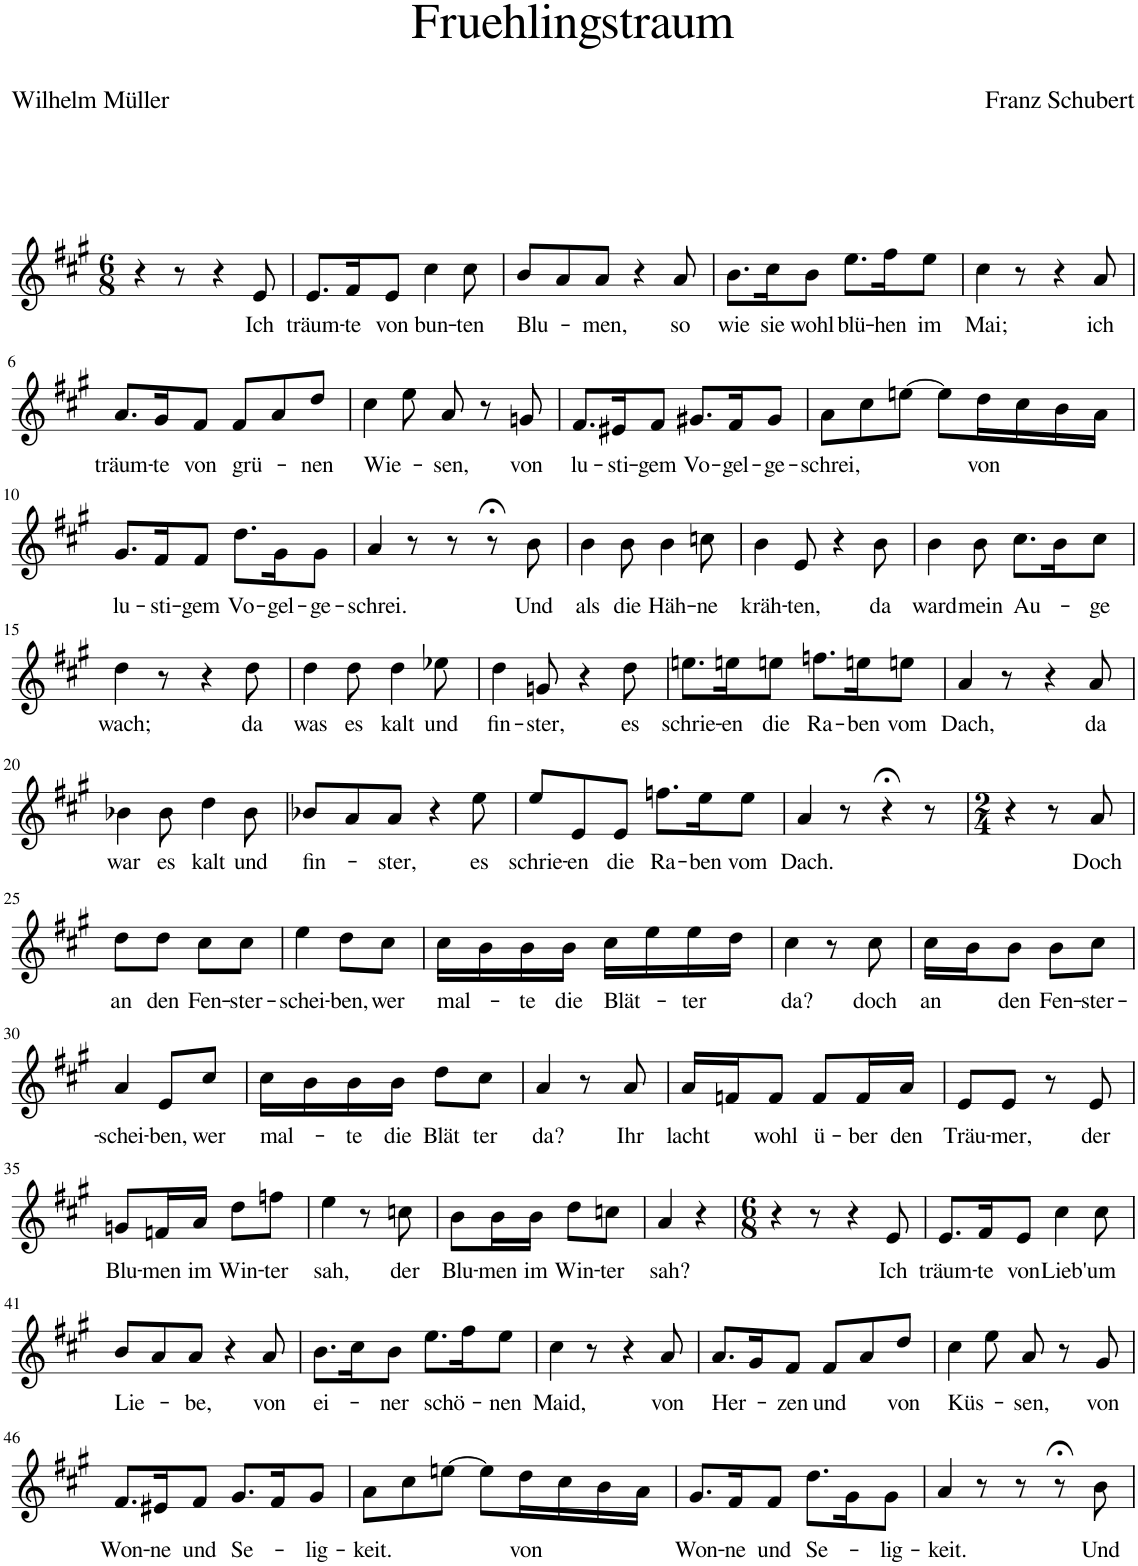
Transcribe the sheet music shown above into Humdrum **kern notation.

**kern	**text
*part1	*part1
*staff1	*staff1
*I"Piano	*
*I'Pno	*
*clefG2	*
*k[f#c#g#]	*
*M6/8	*
=1	=1
4r	.
8r	.
4r	.
!	!LO:LY:b
8e/	Ich
=2	=2
!	!LO:LY:b
8.e/L	träum-
!	!LO:LY:b
16f#/K	-te
!	!LO:LY:b
8e/J	von
!	!LO:LY:b
4cc#\	bun-
!	!LO:LY:b
8cc#\	-ten
=3	=3
!	!LO:LY:b
8b/L	Blu-
8a/	.
!	!LO:LY:b
8a/J	-men,
4r	.
!	!LO:LY:b
8a/	so
=4	=4
!	!LO:LY:b
8.b\L	wie
!	!LO:LY:b
16cc#\K	sie
!	!LO:LY:b
8b\J	wohl
!	!LO:LY:b
8.ee\L	blü-
!	!LO:LY:b
16ff#\K	-hen
!	!LO:LY:b
8ee\J	im
=5	=5
!	!LO:LY:b
4cc#\	Mai;
8r	.
4r	.
!	!LO:LY:b
8a/	ich
!!LO:LB:g=z
=6	=6
!	!LO:LY:b
8.a/L	träum-
!	!LO:LY:b
16g#/K	-te
!	!LO:LY:b
8f#/J	von
!	!LO:LY:b
8f#/L	grü-
8a/	.
!	!LO:LY:b
8dd/J	-nen
=7	=7
!	!LO:LY:b
4cc#\	Wie-
8ee\	.
!	!LO:LY:b
8a/	-sen,
8r	.
!	!LO:LY:b
8gn/	von
=8	=8
!	!LO:LY:b
8.f#/L	lu-
!	!LO:LY:b
16e#X/K	-sti-
!	!LO:LY:b
8f#/J	-gem
!	!LO:LY:b
8.g#X/L	Vo-
!	!LO:LY:b
16f#/K	-gel-
!	!LO:LY:b
8g#/J	-ge-
=9	=9
!	!LO:LY:b
8a\L	-schrei,
8cc#\	.
[8een\J	.
8ee\L]	.
!	!LO:LY:b
16dd\L	von
16cc#\	.
16b\	.
16a\JJ	.
!!LO:LB:g=z
=10	=10
!	!LO:LY:b
8.g#/L	lu-
!	!LO:LY:b
16f#/K	-sti-
!	!LO:LY:b
8f#/J	-gem
!	!LO:LY:b
8.dd\L	Vo-
!	!LO:LY:b
16g#\K	-gel-
!	!LO:LY:b
8g#\J	-ge-
=11	=11
!	!LO:LY:b
4a/	-schrei.
8r	.
8r	.
8r;<	.
!	!LO:LY:b
8b\	Und
=12	=12
!	!LO:LY:b
4b\	als
!	!LO:LY:b
8b\	die
!	!LO:LY:b
4b\	Häh-
!	!LO:LY:b
8ccn\	-ne
=13	=13
!	!LO:LY:b
4b\	kräh-
!	!LO:LY:b
8e/	-ten,
4r	.
!	!LO:LY:b
8b\	da
=14	=14
!	!LO:LY:b
4b\	ward
!	!LO:LY:b
8b\	mein
!	!LO:LY:b
8.cc#\L	Au-
16b\K	.
!	!LO:LY:b
8cc#\J	-ge
!!LO:LB:g=z
=15	=15
!	!LO:LY:b
4dd\	wach;
8r	.
4r	.
!	!LO:LY:b
8dd\	da
=16	=16
!	!LO:LY:b
4dd\	was
!	!LO:LY:b
8dd\	es
!	!LO:LY:b
4dd\	kalt
!	!LO:LY:b
8ee-X\	und
=17	=17
!	!LO:LY:b
4dd\	fin-
!	!LO:LY:b
8gn/	-ster,
4r	.
!	!LO:LY:b
8dd\	es
=18	=18
!	!LO:LY:b
8.een\L	schrie-
!	!LO:LY:b
16een\K	-en
!	!LO:LY:b
8een\J	die
!	!LO:LY:b
8.ffn\L	Ra-
!	!LO:LY:b
16een\K	-ben
!	!LO:LY:b
8een\J	vom
=19	=19
!	!LO:LY:b
4a/	Dach,
8r	.
4r	.
!	!LO:LY:b
8a/	da
!!LO:LB:g=z
=20	=20
!	!LO:LY:b
4b-X\	war
!	!LO:LY:b
8b-\	es
!	!LO:LY:b
4dd\	kalt
!	!LO:LY:b
8b-\	und
=21	=21
!	!LO:LY:b
8b-X/L	fin-
8a/	.
!	!LO:LY:b
8a/J	-ster,
4r	.
!	!LO:LY:b
8ee\	es
=22	=22
!	!LO:LY:b
8ee/L	schrie-
!	!LO:LY:b
8e/	-en
!	!LO:LY:b
8e/J	die
!	!LO:LY:b
8.ffn\L	Ra-
!	!LO:LY:b
16ee\K	-ben
!	!LO:LY:b
8ee\J	vom
=23	=23
!	!LO:LY:b
4a/	Dach.
8r	.
4r;<	.
8r	.
=24	=24
*M2/4	*
4r	.
8r	.
!	!LO:LY:b
8a/	Doch
!!LO:LB:g=z
=25	=25
!	!LO:LY:b
8dd\L	an
!	!LO:LY:b
8dd\J	den
!	!LO:LY:b
8cc#\L	Fen-
!	!LO:LY:b
8cc#\J	-ster-
=26	=26
!	!LO:LY:b
4ee\	-schei-
!	!LO:LY:b
8dd\L	-ben,
!	!LO:LY:b
8cc#\J	wer
=27	=27
!	!LO:LY:b
16cc#\LL	mal-
16b\	.
!	!LO:LY:b
16b\	-te
!	!LO:LY:b
16b\JJ	die
!	!LO:LY:b
16cc#\LL	Blät-
16ee\	.
!	!LO:LY:b
16ee\	-ter
16dd\JJ	.
=28	=28
!	!LO:LY:b
4cc#\	da?
8r	.
!	!LO:LY:b
8cc#\	doch
=29	=29
!	!LO:LY:b
16cc#\LL	an
16b\J	.
!	!LO:LY:b
8b\J	den
!	!LO:LY:b
8b\L	Fen-
!	!LO:LY:b
8cc#\J	-ster-
!!LO:LB:g=z
=30	=30
!	!LO:LY:b
4a/	-schei-
!	!LO:LY:b
8e/L	-ben,
!	!LO:LY:b
8cc#/J	wer
=31	=31
!	!LO:LY:b
16cc#\LL	mal-
16b\	.
!	!LO:LY:b
16b\	-te
!	!LO:LY:b
16b\JJ	die
!	!LO:LY:b
8dd\L	Blät
!	!LO:LY:b
8cc#\J	-ter
=32	=32
!	!LO:LY:b
4a/	da?
8r	.
!	!LO:LY:b
8a/	Ihr
=33	=33
!	!LO:LY:b
16a/LL	lacht
16fn/J	.
!	!LO:LY:b
8f/J	wohl
!	!LO:LY:b
8f/L	ü-
!	!LO:LY:b
16f/L	-ber
!	!LO:LY:b
16a/JJ	den
=34	=34
!	!LO:LY:b
8e/L	Träu-
!	!LO:LY:b
8e/J	-mer,
8r	.
!	!LO:LY:b
8e/	der
!!LO:LB:g=z
=35	=35
!	!LO:LY:b
8gn/L	Blu-
!	!LO:LY:b
16fn/L	-men
!	!LO:LY:b
16a/JJ	im
!	!LO:LY:b
8dd\L	Win-
!	!LO:LY:b
8ffn\J	-ter
=36	=36
!	!LO:LY:b
4ee\	sah,
8r	.
!	!LO:LY:b
8ccn\	der
=37	=37
!	!LO:LY:b
8b\L	Blu-
!	!LO:LY:b
16b\L	-men
!	!LO:LY:b
16b\JJ	im
!	!LO:LY:b
8dd\L	Win-
!	!LO:LY:b
8ccn\J	-ter
=38	=38
!	!LO:LY:b
4a/	sah?
4r	.
=39	=39
*M6/8	*
4r	.
8r	.
4r	.
!	!LO:LY:b
8e/	Ich
=40	=40
!	!LO:LY:b
8.e/L	träum-
!	!LO:LY:b
16f#/K	-te
!	!LO:LY:b
8e/J	von
!	!LO:LY:b
4cc#\	Lieb'
!	!LO:LY:b
8cc#\	um
!!LO:LB:g=z
=41	=41
!	!LO:LY:b
8b/L	Lie-
8a/	.
!	!LO:LY:b
8a/J	-be,
4r	.
!	!LO:LY:b
8a/	von
=42	=42
!	!LO:LY:b
8.b\L	ei-
16cc#\K	.
!	!LO:LY:b
8b\J	-ner
!	!LO:LY:b
8.ee\L	schö-
16ff#\K	.
!	!LO:LY:b
8ee\J	-nen
=43	=43
!	!LO:LY:b
4cc#\	Maid,
8r	.
4r	.
!	!LO:LY:b
8a/	von
=44	=44
!	!LO:LY:b
8.a/L	Her-
16g#/K	.
!	!LO:LY:b
8f#/J	-zen
!	!LO:LY:b
8f#/L	und
8a/	.
!	!LO:LY:b
8dd/J	von
=45	=45
!	!LO:LY:b
4cc#\	Küs-
8ee\	.
!	!LO:LY:b
8a/	-sen,
8r	.
!	!LO:LY:b
8g#/	von
!!LO:LB:g=z
=46	=46
!	!LO:LY:b
8.f#/L	Won-
!	!LO:LY:b
16e#X/K	-ne
!	!LO:LY:b
8f#/J	und
!	!LO:LY:b
8.g#/L	Se-
16f#/K	.
!	!LO:LY:b
8g#/J	-lig-
=47	=47
!	!LO:LY:b
8a\L	-keit.
8cc#\	.
[8een\J	.
8ee\L]	.
!	!LO:LY:b
16dd\L	von
16cc#\	.
16b\	.
16a\JJ	.
=48	=48
!	!LO:LY:b
8.g#/L	Won-
!	!LO:LY:b
16f#/K	-ne
!	!LO:LY:b
8f#/J	und
!	!LO:LY:b
8.dd\L	Se-
16g#\K	.
!	!LO:LY:b
8g#\J	-lig-
=49	=49
!	!LO:LY:b
4a/	-keit.
8r	.
8r	.
8r;<	.
!	!LO:LY:b
8b\	Und
=	=
*-	*-
